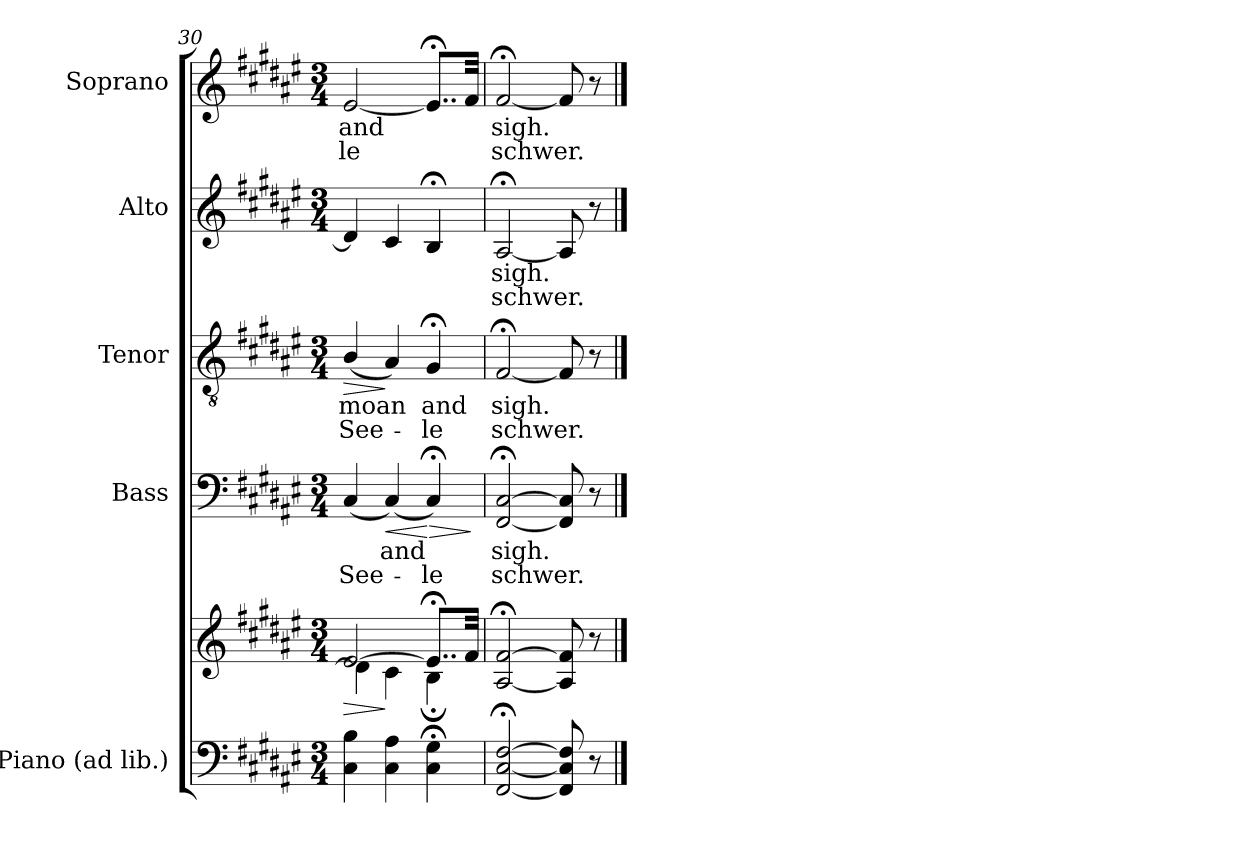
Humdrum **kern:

**kern	**kern	**dynam	**kern	**text	**text	**dynam	**kern	**text	**text	**dynam	**kern	**text	**text	**kern	**text	**text
*part5	*part5	*part5	*part4	*part4	*part4	*part4	*part3	*part3	*part3	*part3	*part2	*part2	*part2	*part1	*part1	*part1
*staff6	*staff5	*staff5/6	*staff4	*staff4	*staff4	*staff4	*staff3	*staff3	*staff3	*staff3	*staff2	*staff2	*staff2	*staff1	*staff1	*staff1
*I"Piano (ad lib.)	*	*	*I"Bass	*	*	*	*I"Tenor	*	*	*	*I"Alto	*	*	*I"Soprano	*	*
*	*	*	*I'B	*	*	*	*I'T	*	*	*	*I'A	*	*	*I'S	*	*
*clefF4	*clefG2	*	*clefF4	*	*	*	*clefGv2	*	*	*	*clefG2	*	*	*clefG2	*	*
*k[f#c#g#d#a#e#]	*k[f#c#g#d#a#e#]	*	*k[f#c#g#d#a#e#]	*	*	*	*k[f#c#g#d#a#e#]	*	*	*	*k[f#c#g#d#a#e#]	*	*	*k[f#c#g#d#a#e#]	*	*
*F#:	*F#:	*	*F#:	*	*	*	*F#:	*	*	*	*F#:	*	*	*F#:	*	*
*M3/4	*M3/4	*	*M3/4	*	*	*	*M3/4	*	*	*	*M3/4	*	*	*M3/4	*	*
=30	=30	=30	=30	=30	=30	=30	=30	=30	=30	=30	=30	=30	=30	=30	=30	=30
*	*^	*	*	*	*	*	*	*	*	*	*	*	*	*	*	*
!	!	!	!LO:HP:b	!	!	!LO:LY:b	!	!	!LO:LY:b	!LO:LY:b	!LO:HP:b	!	!	!	!	!LO:LY:b	!LO:LY:b
4C# 4B	[2e#/	4d#\]	>	(<4C#	.	See-	.	(<4B/	moan	See-	>	4d#]	.	.	[2e#	-and	le
!	!	!	!	!	!LO:LY:b	!	!LO:HP:b	!	!	!	!	!	!	!	!	!	!
4C# 4A#	.	4c#\	]	(<4C#)	and	.	<	4A#)	.	.	]	4c#	.	.	.	.	.
!	!	!	!	!	!	!LO:LY:b	!LO:HP:n=1:b	!	!LO:LY:b	!LO:LY:b	!	!	!	!	!	!	!
4C#;< 4G#;<	8..e#;</L]	4B;<\	.	4C#;<)	.	le	[ >	4G#;<	and	le	.	4B;<	.	.	8..e#;<L]	.	.
.	32f#/J	.	.	.	.	.	.	.	.	.	.	.	.	.	32f#J	.	.
*	*v	*v	*	*	*	*	*	*	*	*	*	*	*	*	*	*	*
.	.	.	.	.	.	]	.	.	.	.	.	.	.	.	.	.
=31	=31	=31	=31	=31	=31	=31	=31	=31	=31	=31	=31	=31	=31	=31	=31	=31
*	*^	*	*	*	*	*	*	*	*	*	*	*	*	*	*	*
!	!	!	!	!	!LO:LY:b	!LO:LY:b	!	!	!LO:LY:b	!LO:LY:b	!	!	!LO:LY:b	!LO:LY:b	!	!LO:LY:b	!LO:LY:b
[2FF#;< [2C#;< [2F#;<	[2A#/;< [2f#/;<	2ryy	.	[2FF#;< [2C#;<	sigh.	schwer.	.	[2F#;<	sigh.	schwer.	.	[2A#;<	sigh.	schwer.	[2f#;<	sigh.	schwer.
8FF#] 8C#] 8F#]	8A#/] 8f#/]	8ryy	.	8FF#] 8C#]	.	.	.	8F#]	.	.	.	8A#]	.	.	8f#]	.	.
8r	8r	8ryy	.	8r	.	.	.	8r	.	.	.	8r	.	.	8r	.	.
*	*v	*v	*	*	*	*	*	*	*	*	*	*	*	*	*	*	*
==	==	==	==	==	==	==	==	==	==	==	==	==	==	==	==	==
*-	*-	*-	*-	*-	*-	*-	*-	*-	*-	*-	*-	*-	*-	*-	*-	*-
